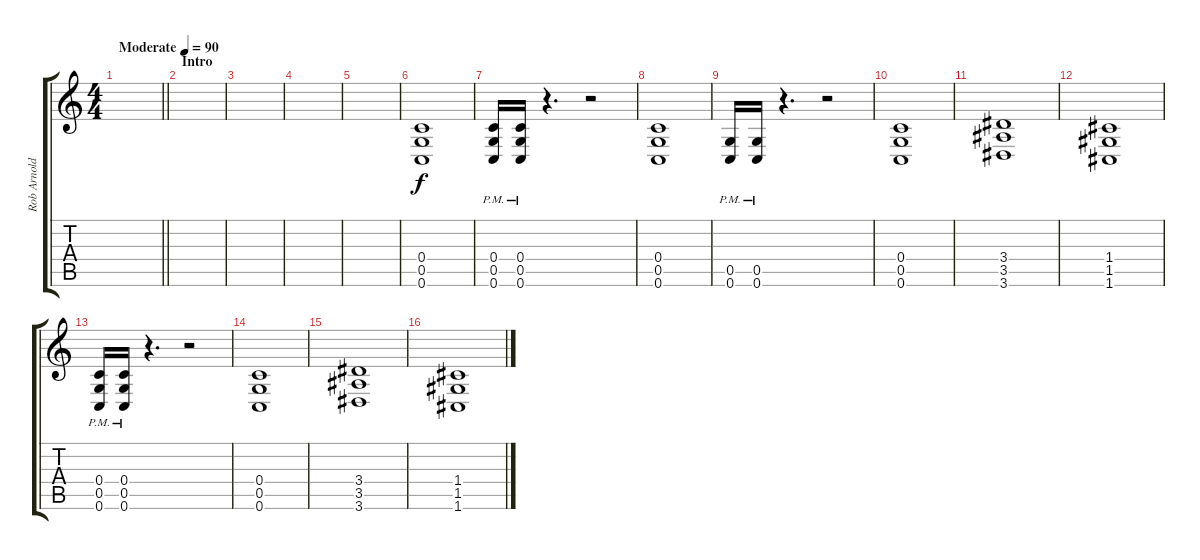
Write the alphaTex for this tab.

\track ("Rob Arnold" "Rob Arnold") {instrument distortionguitar}
\staff {score tabs}
\tuning (D4 A3 F3 C3 G2 C2) {hide}
\ts (4 4)
\tempo (90 "Moderate")
\clef g2
\barLineRight lightlight
\ks c
|
\section ("" "Intro")
|
|
|
|
(0.4 0.5 0.6).1 |
(0.4{pm} 0.5{pm} 0.6{pm}).16 (0.4{pm} 0.5 0.6).16 r.4{d} r.2 |
(0.4 0.5 0.6).1 |
(0.5{pm} 0.6{pm}).16 (0.5{pm} 0.6{pm}).16 r.4{d} r.2 |
(0.4 0.5 0.6).1{volume 14} |
(3.4 3.5 3.6).1 |
(1.4 1.5 1.6).1 |
(0.4{pm} 0.5{pm} 0.6{pm}).16 (0.4{pm} 0.5 0.6).16 r.4{d} r.2 |
(0.4 0.5 0.6).1 |
(3.4 3.5 3.6).1 |
(1.4 1.5 1.6).1
